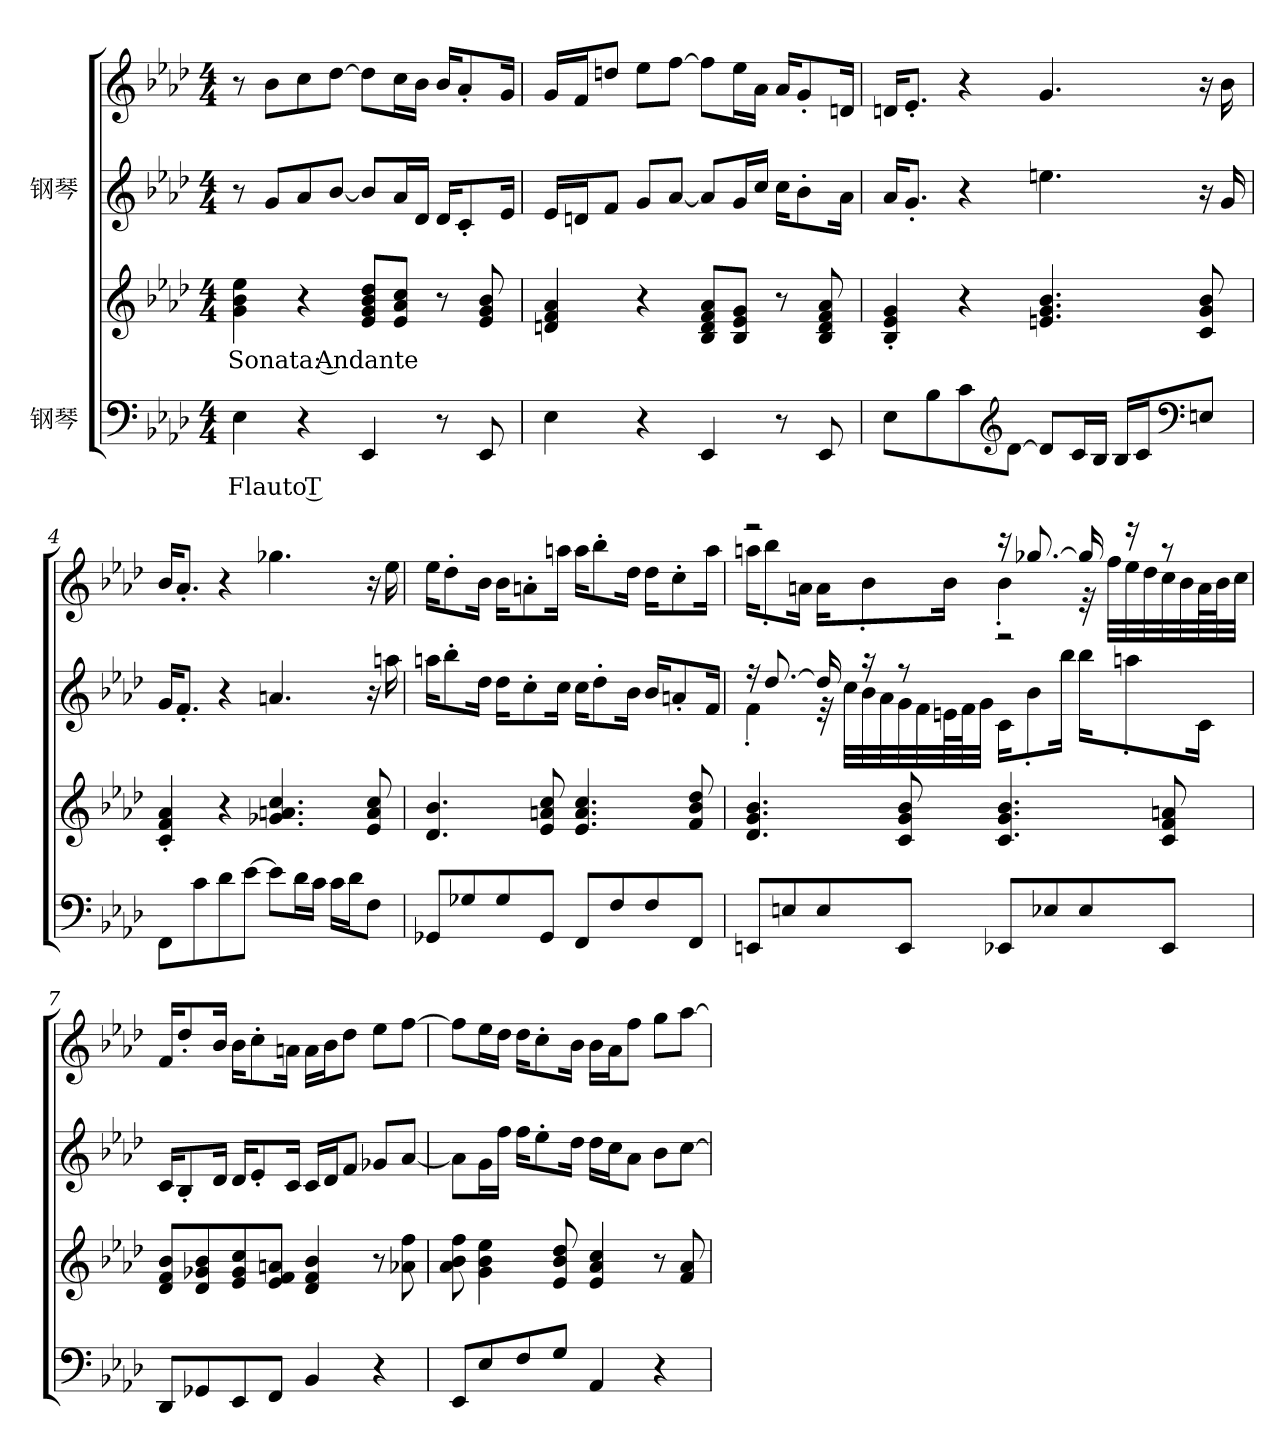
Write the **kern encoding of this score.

**kern	**text	**kern	**text	**kern	**kern
*part2	*part2	*part2	*part2	*part1	*part1
*staff4	*staff4	*staff3	*staff3	*staff2	*staff1
*I"钢琴	*	*	*	*I"钢琴	*
*clefF4	*	*clefG2	*	*clefG2	*clefG2
*k[b-e-a-d-]	*	*k[b-e-a-d-]	*	*k[b-e-a-d-]	*k[b-e-a-d-]
*M4/4	*	*M4/4	*	*M4/4	*M4/4
*MM42	*	*MM42	*	*MM42	*MM42
=1	=1	=1	=1	=1	=1
4E-\	Flauto T	4g\ 4b-\ 4ee-\	Sonata: Andante	8r	8r
.	.	.	.	8g/L	8b-\L
4r	.	4r	.	8a-/	8cc\
.	.	.	.	[8b-/J	[8dd-\J
4EE-/	.	8e-/ 8g/ 8b-/ 8dd-/L	.	8b-/L]	8dd-\L]
.	.	8e-/ 8a-/ 8cc/J	.	16a-/L	16cc\L
.	.	.	.	16d-/JJ	16b-\JJ
8r	.	8r	.	16d-/KL	16b-/KL
.	.	.	.	8c'/	8a-'/
8EE-/	.	8e-/ 8g/ 8b-/	.	.	.
.	.	.	.	16e-/Jk	16g/Jk
=2	=2	=2	=2	=2	=2
4E-\	.	4dn/ 4f/ 4a-/	.	16e-/LL	16g/LL
.	.	.	.	16dn/J	16f/J
.	.	.	.	8f/J	8ddn/J
4r	.	4r	.	8g/L	8ee-\L
.	.	.	.	[8a-/J	[8ff\J
4EE-/	.	8B-/ 8d/ 8f/ 8a-/L	.	8a-/L]	8ff\L]
.	.	8B-/ 8e-/ 8g/J	.	16g/L	16ee-\L
.	.	.	.	16cc/JJ	16a-\JJ
8r	.	8r	.	16cc\KL	16a-/KL
.	.	.	.	8b-'\	8g'/
8EE-/	.	8B-/ 8d/ 8f/ 8a-/	.	.	.
.	.	.	.	16a-\Jk	16dn/Jk
!!LO:LB:g=z
=3	=3	=3	=3	=3	=3
8E-\L	.	4B-/' 4e-/' 4g/'	.	16a-/KL	16dn/KL
.	.	.	.	8.g'/J	8.e-'/J
8B-\	.	.	.	.	.
8c\	.	4r	.	4r	4r
*clefG2	*	*	*	*	*
[8d-\J	.	.	.	.	.
8d-/L]	.	4.en/ 4.g/ 4.b-/	.	4.een\	4.g/
16c/L	.	.	.	.	.
16B-/JJ	.	.	.	.	.
16B-/LL	.	.	.	.	.
16c/J	.	.	.	.	.
*clefF4	*	*	*	*	*
8En/J	.	8c/ 8g/ 8b-/	.	16r	16r
.	.	.	.	16g/	16b-\
=4	=4	=4	=4	=4	=4
8FF\L	.	4c/' 4f/' 4a-/'	.	16g/KL	16b-/KL
.	.	.	.	8.f'/J	8.a-'/J
8c\	.	.	.	.	.
8d-\	.	4r	.	4r	4r
[8e-\J	.	.	.	.	.
8e-\L]	.	4.g-X/ 4.an/ 4.cc/	.	4.an/	4.gg-X\
16d-\L	.	.	.	.	.
16c\JJ	.	.	.	.	.
16c\LL	.	.	.	.	.
16d-\J	.	.	.	.	.
8F\J	.	8e-/ 8a/ 8cc/	.	16r	16r
.	.	.	.	16aan\	16ee-\
!!LO:LB:g=z
=5	=5	=5	=5	=5	=5
8GG-X/L	.	4.d-/ 4.b-/	.	16aan\KL	16ee-\KL
.	.	.	.	8bb-'\	8dd-'\
8G-X/	.	.	.	.	.
.	.	.	.	16dd-\Jk	16b-\Jk
8G-/	.	.	.	16dd-\KL	16b-\KL
.	.	.	.	8cc'\	8an'\
8GG-/J	.	8e-/ 8an/ 8cc/	.	.	.
.	.	.	.	16cc\Jk	16aan\Jk
8FF/L	.	4.e-/ 4.a/ 4.cc/	.	16cc\KL	16aa\KL
.	.	.	.	8dd-'\	8bb-'\
8F/	.	.	.	.	.
.	.	.	.	16b-\Jk	16dd-\Jk
8F/	.	.	.	16b-/KL	16dd-\KL
.	.	.	.	8an'/	8cc'\
8FF/J	.	8f/ 8b-/ 8dd-/	.	.	.
.	.	.	.	16f/Jk	16aa\Jk
!!LO:PB:g=z
=6	=6	=6	=6	=6	=6
*	*	*	*	*^	*^
8EEn/L	.	4.d-/ 4.g/ 4.b-/	.	16r	4f'\	2r	16aan\KL
.	.	.	.	[8.dd-/	.	.	8bb-'\
8En/	.	.	.	.	.	.	.
.	.	.	.	.	.	.	16an\Jk
8E/	.	.	.	16dd-/]	32r	.	16a\KL
.	.	.	.	.	32cc\LLL	.	.
.	.	.	.	16r	32b-\	.	8b-'\
.	.	.	.	.	32a-\	.	.
8EE/J	.	8c/ 8g/ 8b-/	.	8r	32g\	.	.
.	.	.	.	.	32f\	.	.
.	.	.	.	.	64en\L	.	16b-\Jk
.	.	.	.	.	64f\J	.	.
.	.	.	.	.	32g\JJJ	.	.
8EE-X/L	.	4.c/ 4.g/ 4.b-/	.	2r	16c\KL	16r	4b-'\
.	.	.	.	.	8b-'\	[8.gg-X/	.
8E-X/	.	.	.	.	.	.	.
.	.	.	.	.	16bb-\Jk	.	.
8E-/	.	.	.	.	16bb-\KL	16gg-/]	32r
.	.	.	.	.	.	.	32ff\LLL
.	.	.	.	.	8aan'\	16r	32ee-\
.	.	.	.	.	.	.	32dd-\
8EE-/J	.	8c/ 8f/ 8an/	.	.	.	8r	32cc\
.	.	.	.	.	.	.	32b-\
.	.	.	.	.	16c\Jk	.	64a\L
.	.	.	.	.	.	.	64b-\J
.	.	.	.	.	.	.	32cc\JJJ
*	*	*	*	*v	*v	*	*
*	*	*	*	*	*v	*v
=7	=7	=7	=7	=7	=7
8DD-/L	.	8d-/ 8f/ 8b-/L	.	16c/KL	16f/KL
.	.	.	.	8B-'/	8dd-'/
8GG-X/	.	8d-/ 8g-X/ 8b-/	.	.	.
.	.	.	.	16d-/Jk	16b-/Jk
8EE-/	.	8e-/ 8g-/ 8cc/	.	16d-/KL	16b-\KL
.	.	.	.	8e-'/	8cc'\
8FF/J	.	8e-/ 8f/ 8an/J	.	.	.
.	.	.	.	16c/Jk	16an\Jk
4BB-/	.	4d-/ 4f/ 4b-/	.	16c/LL	16a\LL
.	.	.	.	16d-/J	16b-\J
.	.	.	.	8f/J	8dd-\J
4r	.	8r	.	8g-X/L	8ee-\L
.	.	8a-X\ 8ff\	.	[8a-/J	[8ff\J
!!LO:LB:g=z
=8	=8	=8	=8	=8	=8
8EE-/L	.	8a-\ 8b-\ 8ff\	.	8a-\L]	8ff\L]
8E-/	.	4g\ 4b-\ 4ee-\	.	16g\L	16ee-\L
.	.	.	.	16ff\JJ	16dd-\JJ
8F/	.	.	.	16ff\KL	16dd-\KL
.	.	.	.	8ee-'\	8cc'\
8G/J	.	8e-/ 8b-/ 8dd-/	.	.	.
.	.	.	.	16dd-\Jk	16b-\Jk
4AA-/	.	4e-/ 4a-/ 4cc/	.	16dd-\LL	16b-\LL
.	.	.	.	16cc\J	16a-\J
.	.	.	.	8a-\J	8ff\J
4r	.	8r	.	8b-\L	8gg\L
.	.	8f/ 8a-/	.	[8cc\J	[8aa-\J
=	=	=	=	=	=
*-	*-	*-	*-	*-	*-
